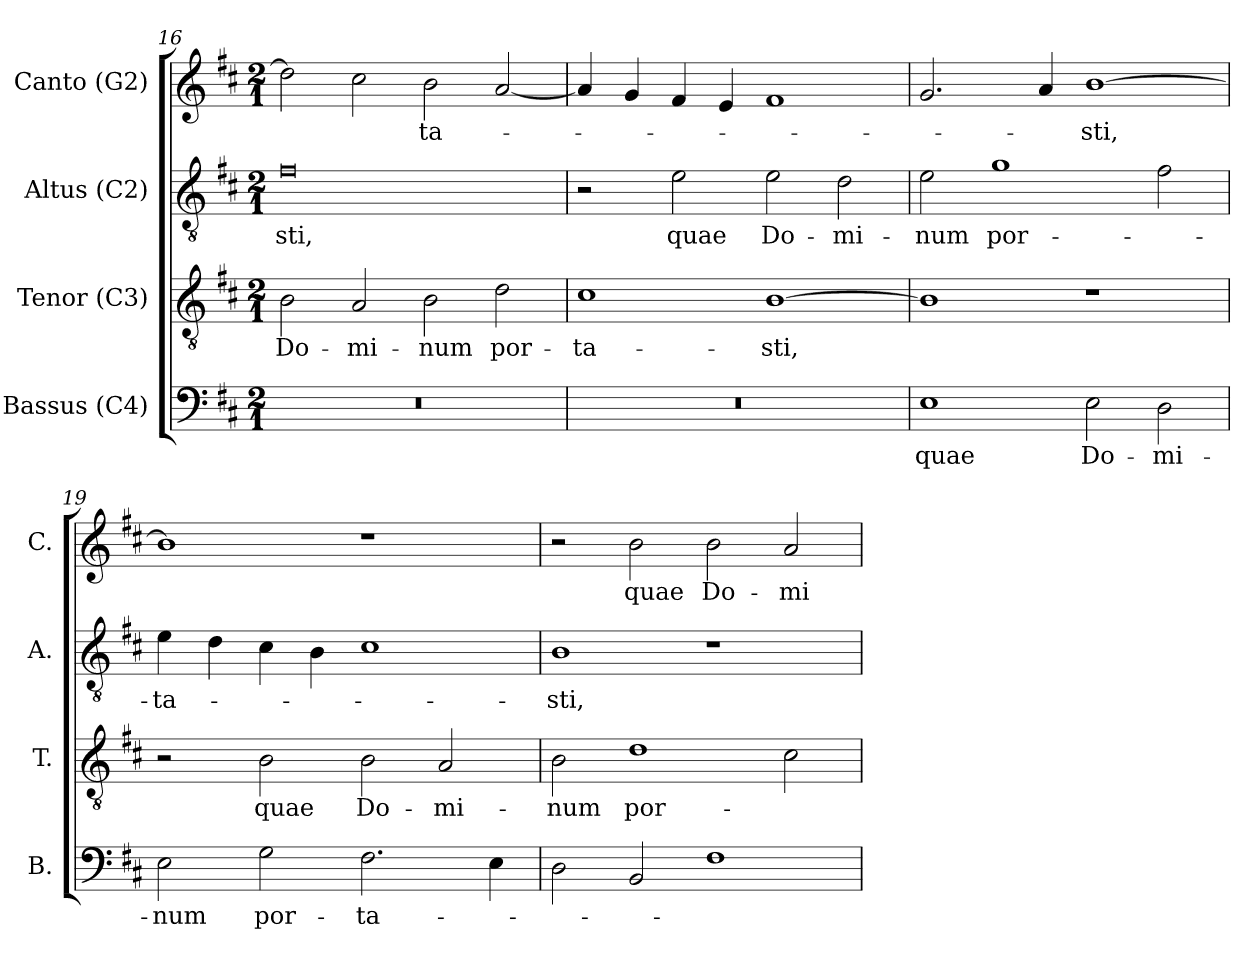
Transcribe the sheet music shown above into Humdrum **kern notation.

**kern	**text	**kern	**text	**kern	**text	**kern	**text
*part4	*part4	*part3	*part3	*part2	*part2	*part1	*part1
*staff4	*staff4	*staff3	*staff3	*staff2	*staff2	*staff1	*staff1
*I"Bassus (C4)	*	*I"Tenor (C3)	*	*I"Altus (C2)	*	*I"Canto (G2)	*
*I'B.	*	*I'T.	*	*I'A.	*	*I'C.	*
*clefF4	*	*clefGv2	*	*clefGv2	*	*clefG2	*
*	*	*ITrd7c12	*	*ITrd7c12	*	*	*
*k[f#c#]	*	*k[f#c#]	*	*k[f#c#]	*	*k[f#c#]	*
*D:	*	*D:	*	*D:	*	*D:	*
*M2/1	*	*M2/1	*	*M2/1	*	*M2/1	*
=16	=16	=16	=16	=16	=16	=16	=16
!LO:N:vis=1	!	!	!	!	!	!	!
!	!	!	!LO:LY:b:color=#000000	!	!	!	!
!	!	!	!	!	!LO:LY:b:color=#000000	!	!
0r	.	2BBi\	Do-	0F#i	-sti,	2ddi\]	.
!	!	!	!LO:LY:b:color=#000000	!	!	!	!
.	.	2AAi/	-mi-	.	.	2cc#i\	.
!	!	!	!LO:LY:b:color=#000000	!	!	!	!
!	!	!	!	!	!	!	!LO:LY:b:color=#000000
.	.	2BBi\	-num	.	.	2bi\	-ta-
!	!	!	!LO:LY:b:color=#000000	!	!	!	!
.	.	2Di\	por-	.	.	[2ai/	.
=17	=17	=17	=17	=17	=17	=17	=17
!LO:N:vis=1	!	!	!	!	!	!	!
!	!	!	!LO:LY:b:color=#000000	!	!	!	!
0r	.	1C#i	-ta-	2r	.	4ai/]	.
.	.	.	.	.	.	4gi/	.
!	!	!	!	!	!LO:LY:b:color=#000000	!	!
.	.	.	.	2Ei\	quae	4f#i/	.
.	.	.	.	.	.	4ei/	.
!	!	!	!LO:LY:b:color=#000000	!	!	!	!
!	!	!	!	!	!LO:LY:b:color=#000000	!	!
.	.	[1BBi	-sti,	2Ei\	Do-	1f#i	.
!	!	!	!	!	!LO:LY:b:color=#000000	!	!
.	.	.	.	2Di\	-mi-	.	.
=18	=18	=18	=18	=18	=18	=18	=18
!	!LO:LY:b:color=#000000	!	!	!	!	!	!
!	!	!	!	!	!LO:LY:b:color=#000000	!	!
1Ei	quae	1BBi]	.	2Ei\	-num	2.gi/	.
!	!	!	!	!	!LO:LY:b:color=#000000	!	!
.	.	.	.	1Gi	por-	.	.
.	.	.	.	.	.	4ai/	.
!	!LO:LY:b:color=#000000	!	!	!	!	!	!
!	!	!	!	!	!	!	!LO:LY:b:color=#000000
2Ei\	Do-	1r	.	.	.	[1bi	-sti,
!	!LO:LY:b:color=#000000	!	!	!	!	!	!
2Di\	-mi-	.	.	2F#i\	.	.	.
=19	=19	=19	=19	=19	=19	=19	=19
!	!LO:LY:b:color=#000000	!	!	!	!	!	!
!	!	!	!	!	!LO:LY:b:color=#000000	!	!
2Ei\	-num	2r	.	4Ei\	-ta-	1bi]	.
.	.	.	.	4Di\	.	.	.
!	!LO:LY:b:color=#000000	!	!	!	!	!	!
!	!	!	!LO:LY:b:color=#000000	!	!	!	!
2Gi\	por-	2BBi\	quae	4C#i\	.	.	.
.	.	.	.	4BBi\	.	.	.
!	!LO:LY:b:color=#000000	!	!	!	!	!	!
!	!	!	!LO:LY:b:color=#000000	!	!	!	!
2.F#i\	-ta-	2BBi\	Do-	1C#i	.	1r	.
!	!	!	!LO:LY:b:color=#000000	!	!	!	!
.	.	2AAi/	-mi-	.	.	.	.
4Ei\	.	.	.	.	.	.	.
!!LO:PB:g=z
=20	=20	=20	=20	=20	=20	=20	=20
!	!	!	!LO:LY:b:color=#000000	!	!	!	!
!	!	!	!	!	!LO:LY:b:color=#000000	!	!
2Di\	.	2BBi\	-num	1BBi	-sti,	2r	.
!	!	!	!LO:LY:b:color=#000000	!	!	!	!
!	!	!	!	!	!	!	!LO:LY:b:color=#000000
2BBi/	.	1Di	por-	.	.	2bi\	quae
!	!	!	!	!	!	!	!LO:LY:b:color=#000000
1F#i	.	.	.	1r	.	2bi\	Do-
!	!	!	!	!	!	!	!LO:LY:b:color=#000000
.	.	2C#i\	.	.	.	2ai/	-mi-
=	=	=	=	=	=	=	=
*-	*-	*-	*-	*-	*-	*-	*-
